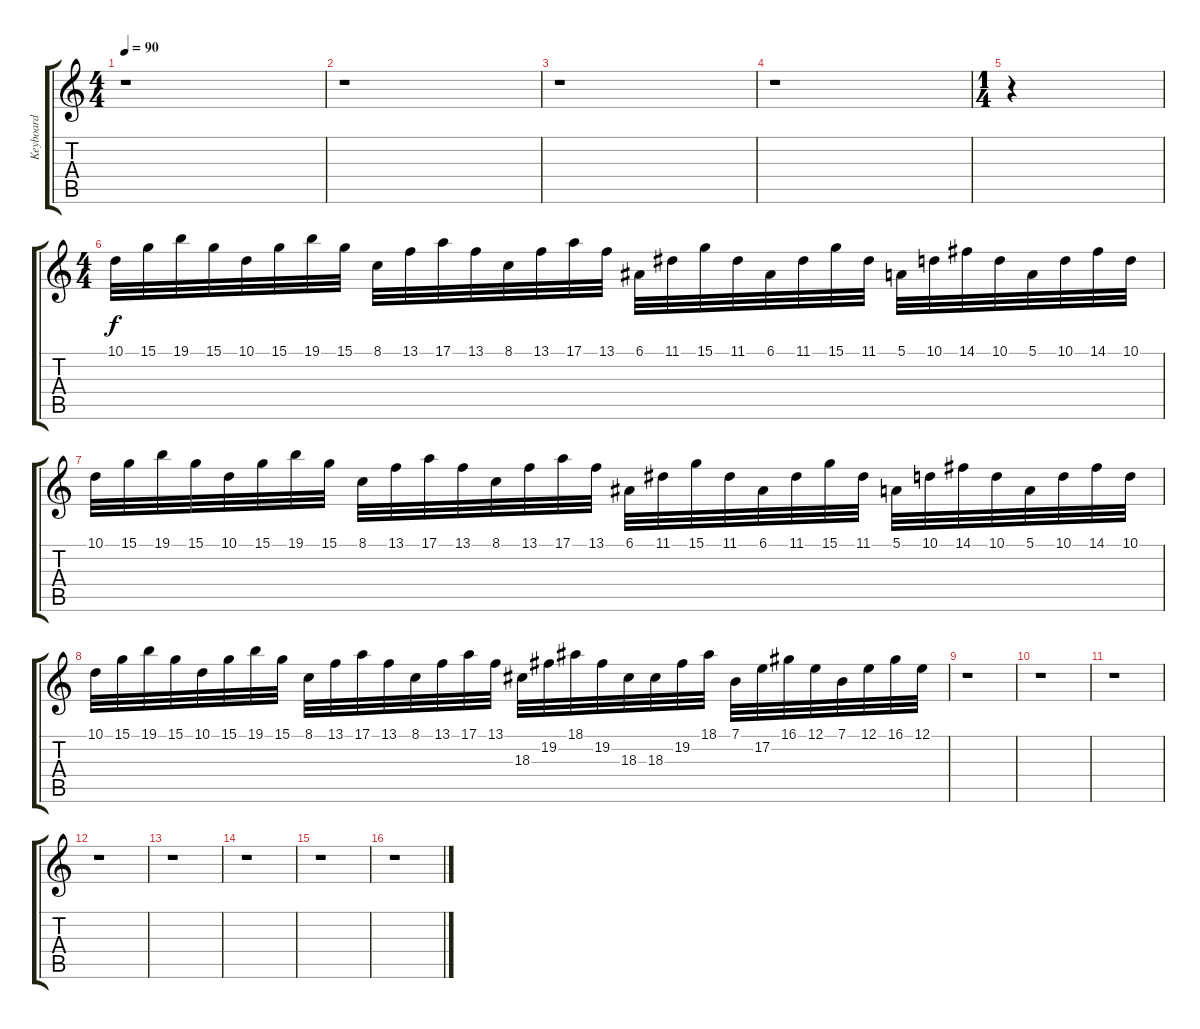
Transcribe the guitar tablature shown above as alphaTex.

\track ("Keyboard" "Keyboard") {instrument stringensemble1}
\staff {score tabs}
\tuning (E4 B3 G3 D3 A2 E2) {hide}
\ts (4 4)
\tempo 90
\clef g2
\ks c
r.1{dy f} |
r.1 |
r.1 |
r.1 |
\ts (1 4)
r.4 |
\ts (4 4)
10.1.32 15.1.32 19.1.32 15.1.32 10.1.32 15.1.32 19.1.32 15.1.32 8.1.32 13.1.32 17.1.32 13.1.32 8.1.32 13.1.32 17.1.32 13.1.32 6.1.32 11.1.32 15.1.32 11.1.32 6.1.32 11.1.32 15.1.32 11.1.32 5.1.32 10.1.32 14.1.32 10.1.32 5.1.32 10.1.32 14.1.32 10.1.32 |
10.1.32 15.1.32 19.1.32 15.1.32 10.1.32 15.1.32 19.1.32 15.1.32 8.1.32 13.1.32 17.1.32 13.1.32 8.1.32 13.1.32 17.1.32 13.1.32 6.1.32 11.1.32 15.1.32 11.1.32 6.1.32 11.1.32 15.1.32 11.1.32 5.1.32 10.1.32 14.1.32 10.1.32 5.1.32 10.1.32 14.1.32 10.1.32 |
10.1.32 15.1.32 19.1.32 15.1.32 10.1.32 15.1.32 19.1.32 15.1.32 8.1.32 13.1.32 17.1.32 13.1.32 8.1.32 13.1.32 17.1.32 13.1.32 18.3.32 19.2.32 18.1.32 19.2.32 18.3.32 18.3.32 19.2.32 18.1.32 7.1.32 17.2.32 16.1.32 12.1.32 7.1.32 12.1.32 16.1.32 12.1.32 |
r.1 |
r.1 |
r.1 |
r.1 |
r.1 |
r.1 |
r.1 |
r.1
